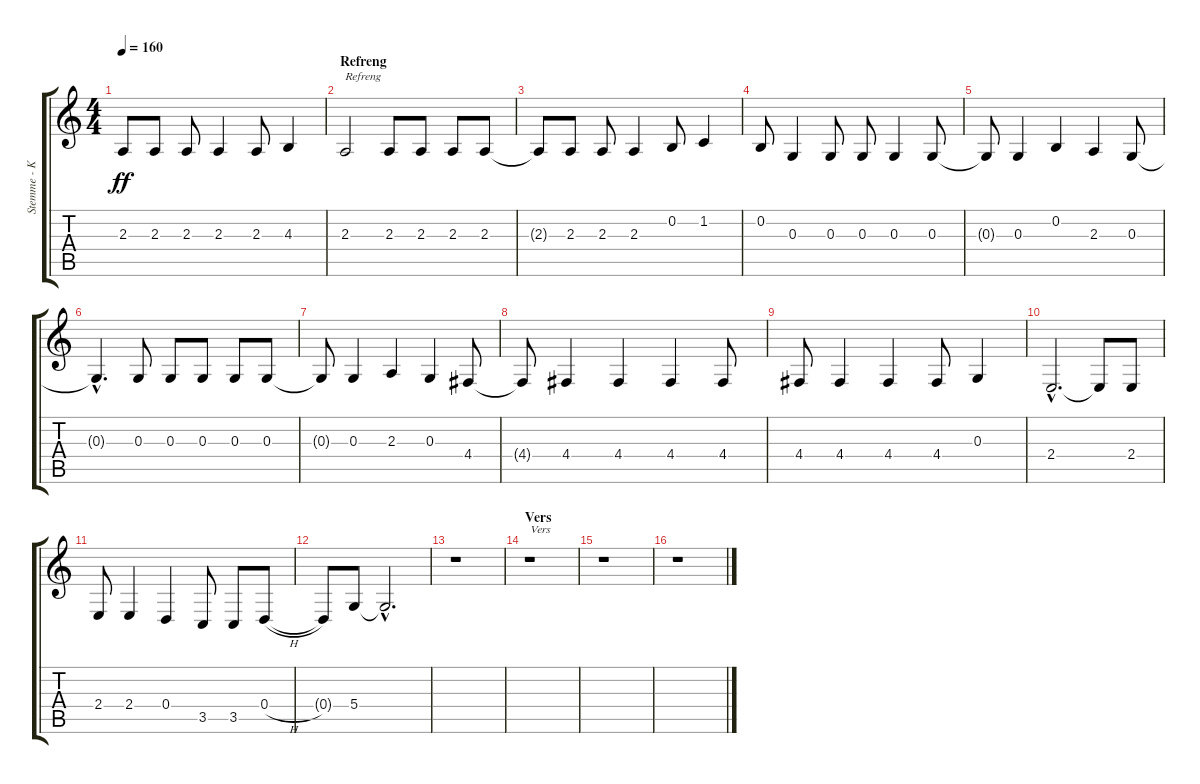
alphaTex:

\track ("Stemme - Kristoffer" "Stemme - K") {instrument lead2sawtooth}
\staff {score tabs}
\tuning (E4 B3 G3 D3 A2 E2) {hide}
\ts (4 4)
\tempo 160
\clef g2
\ks c
2.3{t}.8{dy ff} 2.3.8 2.3.8 2.3.4 2.3.8 4.3.4 |
\section ("" "Refreng")
2.3.2{txt "Refreng"} 2.3.8 2.3.8 2.3.8 2.3.8 |
2.3{t}.8 2.3.8 2.3.8 2.3.4 0.2.8 1.2.4 |
0.2.8 0.3.4 0.3.8 0.3.8 0.3.4 0.3.8 |
0.3{t}.8 0.3.4 0.2.4 2.3.4 0.3.8 |
0.3{hac t}.4{d} 0.3.8 0.3.8 0.3.8 0.3.8 0.3.8 |
0.3{t}.8 0.3.4 2.3.4 0.3.4 4.4.8 |
4.4{t}.8 4.4.4 4.4.4 4.4.4 4.4.8 |
4.4.8 4.4.4 4.4.4 4.4.8 0.3.4 |
2.4{hac}.2{d} 2.4{t}.8 2.4.8 |
2.4.8 2.4.4 0.4.4 3.5.8 3.5.8 0.4{h}.8 |
0.4{t}.8 5.4.8 5.4{hac t}.2{d} |
r.1 |
\section ("" "Vers")
r.1{txt "Vers"} |
r.1 |
r.1
